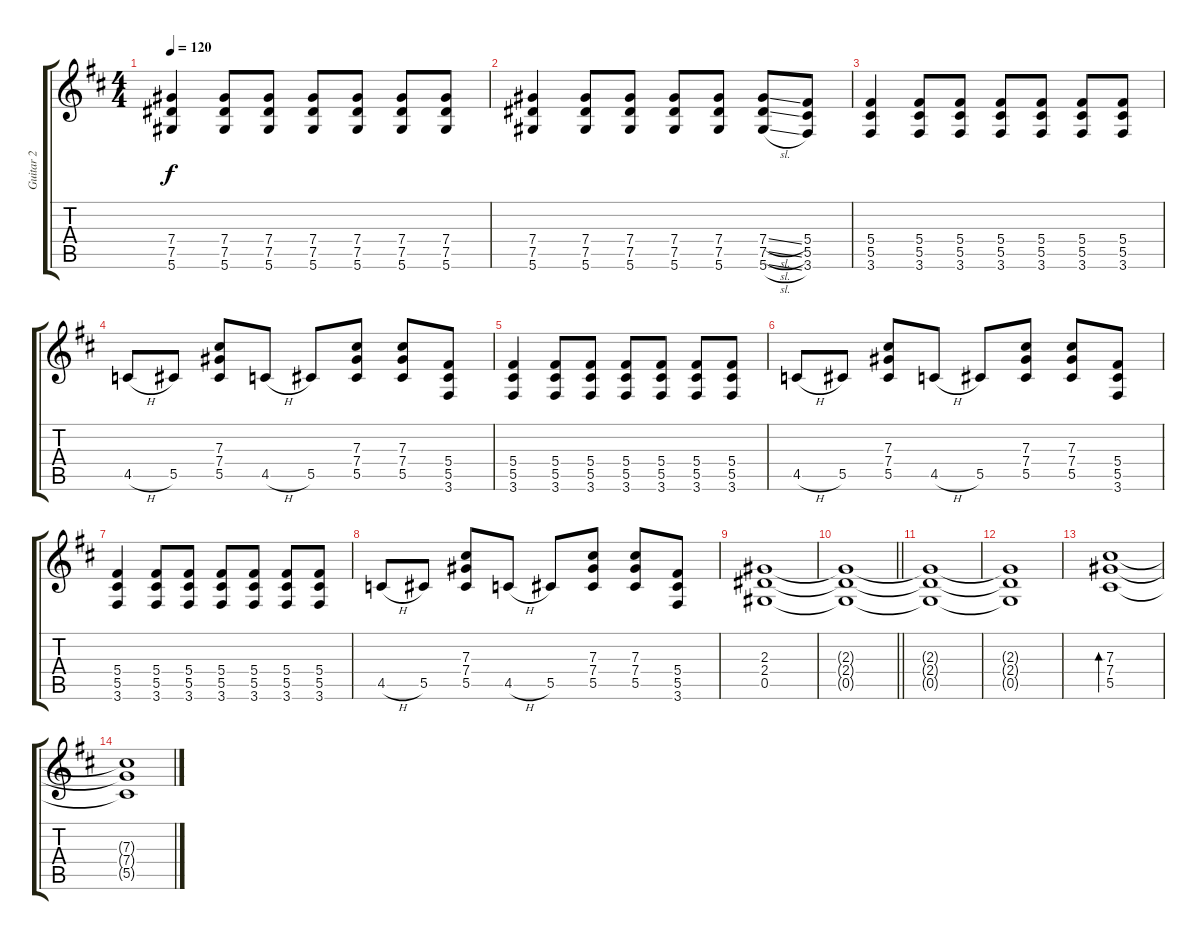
\track ("Guitar 2" "Guitar 2") {instrument overdrivenguitar}
\staff {score tabs}
\tuning (Eb4 Bb3 Gb3 Db3 Ab2 Eb2) {hide}
\ts (4 4)
\tempo 120
\clef g2
\ks d
(7.4 7.5 5.6).4{dy f} (7.4 7.5 5.6).8 (7.4 7.5 5.6).8 (7.4 7.5 5.6).8 (7.4 7.5 5.6).8 (7.4 7.5 5.6).8 (7.4 7.5 5.6).8 |
(7.4 7.5 5.6).4 (7.4 7.5 5.6).8 (7.4 7.5 5.6).8 (7.4 7.5 5.6).8 (7.4 7.5 5.6).8 (7.4{sl} 7.5{sl} 5.6{sl}).8 (5.4 5.5 3.6).8 |
(5.4 5.5 3.6).4 (5.4 5.5 3.6).8 (5.4 5.5 3.6).8 (5.4 5.5 3.6).8 (5.4 5.5 3.6).8 (5.4 5.5 3.6).8 (5.4 5.5 3.6).8 |
4.5{h}.8 5.5.8 (7.3 7.4 5.5).8 4.5{h}.8 5.5.8 (7.3 7.4 5.5).8 (7.3 7.4 5.5).8 (5.4 5.5 3.6).8 |
(5.4 5.5 3.6).4 (5.4 5.5 3.6).8 (5.4 5.5 3.6).8 (5.4 5.5 3.6).8 (5.4 5.5 3.6).8 (5.4 5.5 3.6).8 (5.4 5.5 3.6).8 |
4.5{h}.8 5.5.8 (7.3 7.4 5.5).8 4.5{h}.8 5.5.8 (7.3 7.4 5.5).8 (7.3 7.4 5.5).8 (5.4 5.5 3.6).8 |
(5.4 5.5 3.6).4 (5.4 5.5 3.6).8 (5.4 5.5 3.6).8 (5.4 5.5 3.6).8 (5.4 5.5 3.6).8 (5.4 5.5 3.6).8 (5.4 5.5 3.6).8 |
4.5{h}.8 5.5.8 (7.3 7.4 5.5).8 4.5{h}.8 5.5.8 (7.3 7.4 5.5).8 (7.3 7.4 5.5).8 (5.4 5.5 3.6).8 |
(2.3 2.4 0.5).1 |
\barLineRight lightlight
(2.3{t} 2.4{t} 0.5{t}).1 |
(2.3{t} 2.4{t} 0.5{t}).1 |
(2.3{t} 2.4{t} 0.5{t}).1 |
(7.3 7.4 5.5).1{bd 480} |
(7.3{t} 7.4{t} 5.5{t}).1
